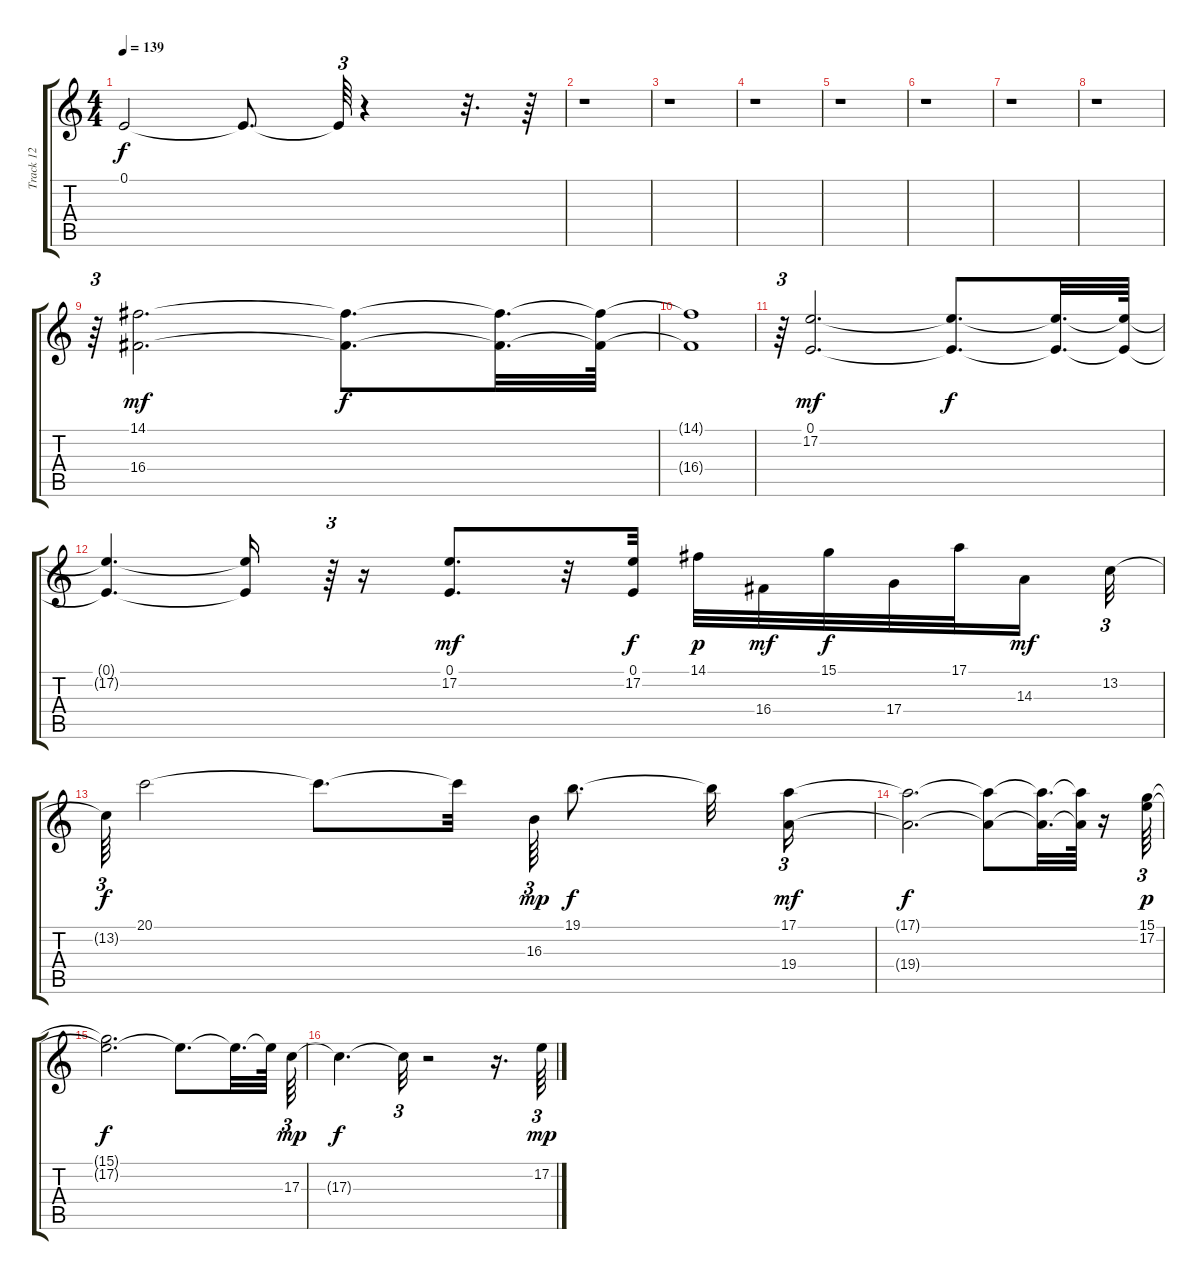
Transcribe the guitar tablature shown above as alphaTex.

\track ("Track 12" "Track 12") {instrument stringensemble1}
\staff {score tabs}
\tuning (E4 B3 G3 D3 A2 E2) {hide}
\ts (4 4)
\tempo 139
\clef g2
\ks c
0.1{t}.2{dy f} 0.1{t}.8{d} 0.1{t}.64{tu (3 2)} r.4 r.32{d} r.64 |
r.1 |
r.1 |
r.1 |
r.1 |
r.1 |
r.1 |
r.1 |
r.64{tu (3 2)} (14.1 16.4).2{d dy mf} (14.1{t} 16.4{t}).8{d dy f} (14.1{t} 16.4{t}).32{d} (14.1{t} 16.4{t}).64 |
(14.1{t} 16.4{t}).1 |
r.64{tu (3 2)} (0.1 17.2).2{d dy mf} (0.1{t} 17.2{t}).8{d dy f} (0.1{t} 17.2{t}).32{d} (0.1{t} 17.2{t}).64 |
(0.1{t} 17.2{t}).4{d} (0.1{t} 17.2{t}).16 r.64{tu (3 2)} r.16 (0.1 17.2).8{d dy mf} r.32 (0.1 17.2).32{dy f} 14.1.32{dy p} 16.4.32{dy mf} 15.1.32{dy f} 17.4.32 17.1.32 14.3.16{dy mf beam splitsecondary} 13.2.32{tu (3 2)} |
13.2{t}.64{tu (3 2) dy f} 20.1.2 20.1{t}.8{d} 20.1{t}.32{beam splitsecondary} 16.3.64{tu (3 2) dy mp} 19.1.8{d dy f} 19.1{t}.32 (17.1 19.4).16{tu (3 2) dy mf} |
(17.1{t} 19.4{t}).2{d dy f} (17.1{t} 19.4{t}).8 (17.1{t} 19.4{t}).32{d} (17.1{t} 19.4{t}).64 r.16 (15.1 17.2).64{tu (3 2) dy p} |
(15.1{t} 17.2{t}).2{d dy f} 17.2{t}.8{d} 17.2{t}.32{d} 17.2{t}.64 17.3.64{tu (3 2) dy mp} |
17.3{t}.4{d dy f} 17.3{t}.32{tu (3 2)} r.2 r.16{d} 17.2.64{tu (3 2) dy mp}
